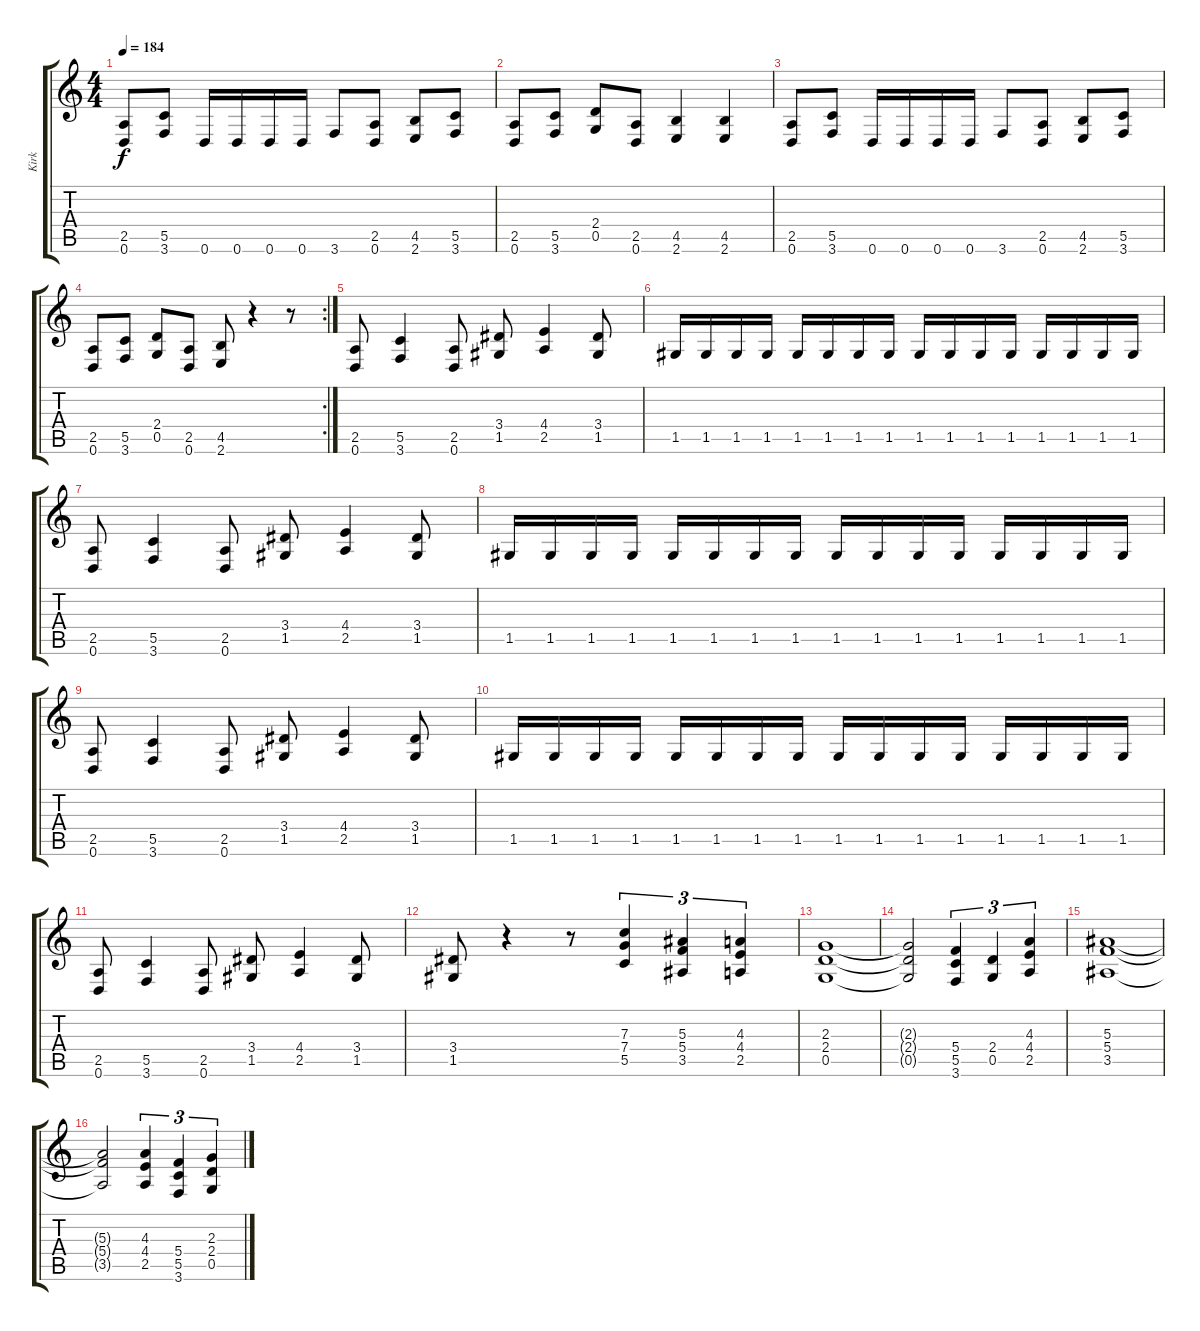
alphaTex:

\track ("Kirk" "Kirk") {instrument distortionguitar}
\staff {score tabs}
\tuning (D4 A3 F3 C3 G2 D2) {hide}
\ts (4 4)
\tempo 184
\clef g2
\ks c
(2.5 0.6).8{dy f} (5.5 3.6).8 0.6.16 0.6.16 0.6.16 0.6.16 3.6.8 (2.5 0.6).8 (4.5 2.6).8 (5.5 3.6).8 |
(2.5 0.6).8 (5.5 3.6).8 (2.4 0.5).8 (2.5 0.6).8 (4.5 2.6).4 (4.5 2.6).4 |
(2.5 0.6).8 (5.5 3.6).8 0.6.16 0.6.16 0.6.16 0.6.16 3.6.8 (2.5 0.6).8 (4.5 2.6).8 (5.5 3.6).8 |
\rc 2
(2.5 0.6).8 (5.5 3.6).8 (2.4 0.5).8 (2.5 0.6).8 (4.5 2.6).8 r.4 r.8 |
(2.5 0.6).8 (5.5 3.6).4 (2.5 0.6).8 (3.4 1.5).8 (4.4 2.5).4 (3.4 1.5).8 |
1.5.16 1.5.16 1.5.16 1.5.16 1.5.16 1.5.16 1.5.16 1.5.16 1.5.16 1.5.16 1.5.16 1.5.16 1.5.16 1.5.16 1.5.16 1.5.16 |
(2.5 0.6).8 (5.5 3.6).4 (2.5 0.6).8 (3.4 1.5).8 (4.4 2.5).4 (3.4 1.5).8 |
1.5.16 1.5.16 1.5.16 1.5.16 1.5.16 1.5.16 1.5.16 1.5.16 1.5.16 1.5.16 1.5.16 1.5.16 1.5.16 1.5.16 1.5.16 1.5.16 |
(2.5 0.6).8 (5.5 3.6).4 (2.5 0.6).8 (3.4 1.5).8 (4.4 2.5).4 (3.4 1.5).8 |
1.5.16 1.5.16 1.5.16 1.5.16 1.5.16 1.5.16 1.5.16 1.5.16 1.5.16 1.5.16 1.5.16 1.5.16 1.5.16 1.5.16 1.5.16 1.5.16 |
(2.5 0.6).8 (5.5 3.6).4 (2.5 0.6).8 (3.4 1.5).8 (4.4 2.5).4 (3.4 1.5).8 |
(3.4 1.5).8 r.4 r.8 (7.3 7.4 5.5).4{tu (3 2)} (5.3 5.4 3.5).4{tu (3 2)} (4.3 4.4 2.5).4{tu (3 2)} |
(2.3 2.4 0.5).1 |
(2.3{t} 2.4{t} 0.5{t}).2 (5.4 5.5 3.6).4{tu (3 2)} (2.4 0.5).4{tu (3 2)} (4.3 4.4 2.5).4{tu (3 2)} |
(5.3 5.4 3.5).1 |
(5.3{t} 5.4{t} 3.5{t}).2 (4.3 4.4 2.5).4{tu (3 2)} (5.4 5.5 3.6).4{tu (3 2)} (2.3 2.4 0.5).4{tu (3 2)}
